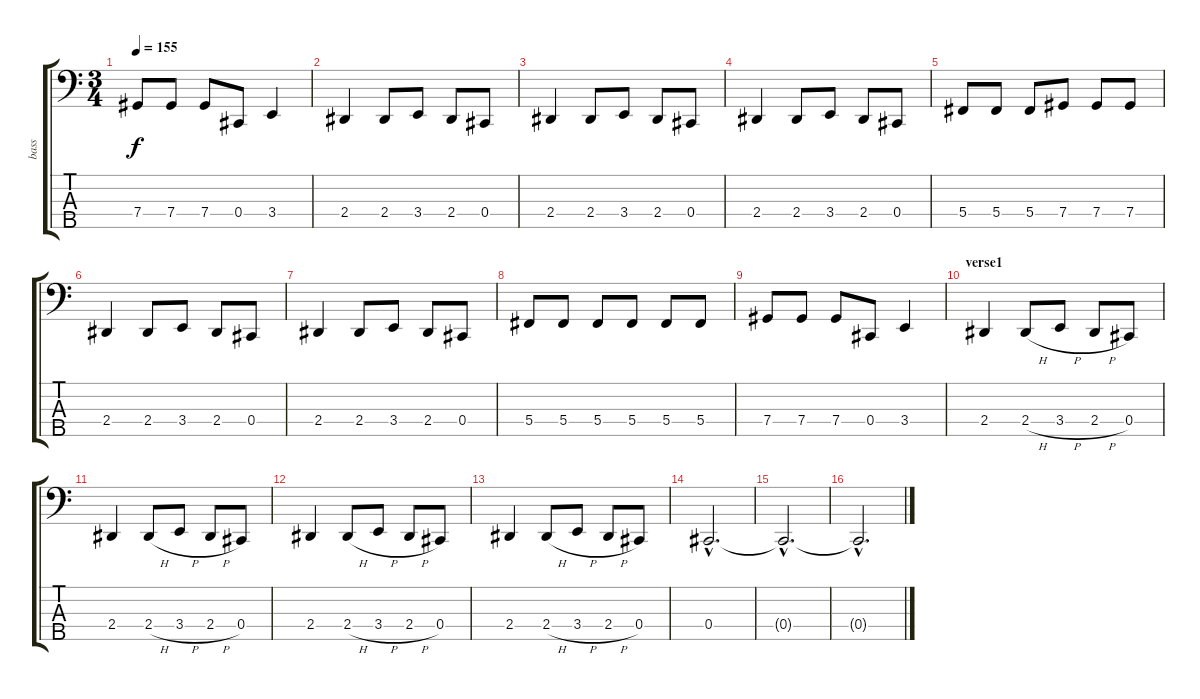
\track ("bass" "bass") {instrument electricbassfinger}
\staff {score tabs}
\tuning (Gb2 Db2 Ab1 Db1 Bb0) {hide}
\ts (3 4)
\tempo 155
\clef f4
\ks c
7.4.8{dy f} 7.4.8 7.4.8 0.4.8 3.4.4 |
2.4.4 2.4.8 3.4.8 2.4.8 0.4.8 |
2.4.4 2.4.8 3.4.8 2.4.8 0.4.8 |
2.4.4 2.4.8 3.4.8 2.4.8 0.4.8 |
5.4.8 5.4.8 5.4.8 7.4.8 7.4.8 7.4.8 |
2.4.4 2.4.8 3.4.8 2.4.8 0.4.8 |
2.4.4 2.4.8 3.4.8 2.4.8 0.4.8 |
5.4.8 5.4.8 5.4.8 5.4.8 5.4.8 5.4.8 |
7.4.8 7.4.8 7.4.8 0.4.8 3.4.4 |
\section ("" "verse1")
2.4.4 2.4{h}.8 3.4{h}.8 2.4{h}.8 0.4.8 |
2.4.4 2.4{h}.8 3.4{h}.8 2.4{h}.8 0.4.8 |
2.4.4 2.4{h}.8 3.4{h}.8 2.4{h}.8 0.4.8 |
2.4.4 2.4{h}.8 3.4{h}.8 2.4{h}.8 0.4.8 |
0.4{hac}.2{d} |
0.4{hac t}.2{d} |
0.4{hac t}.2{d}
